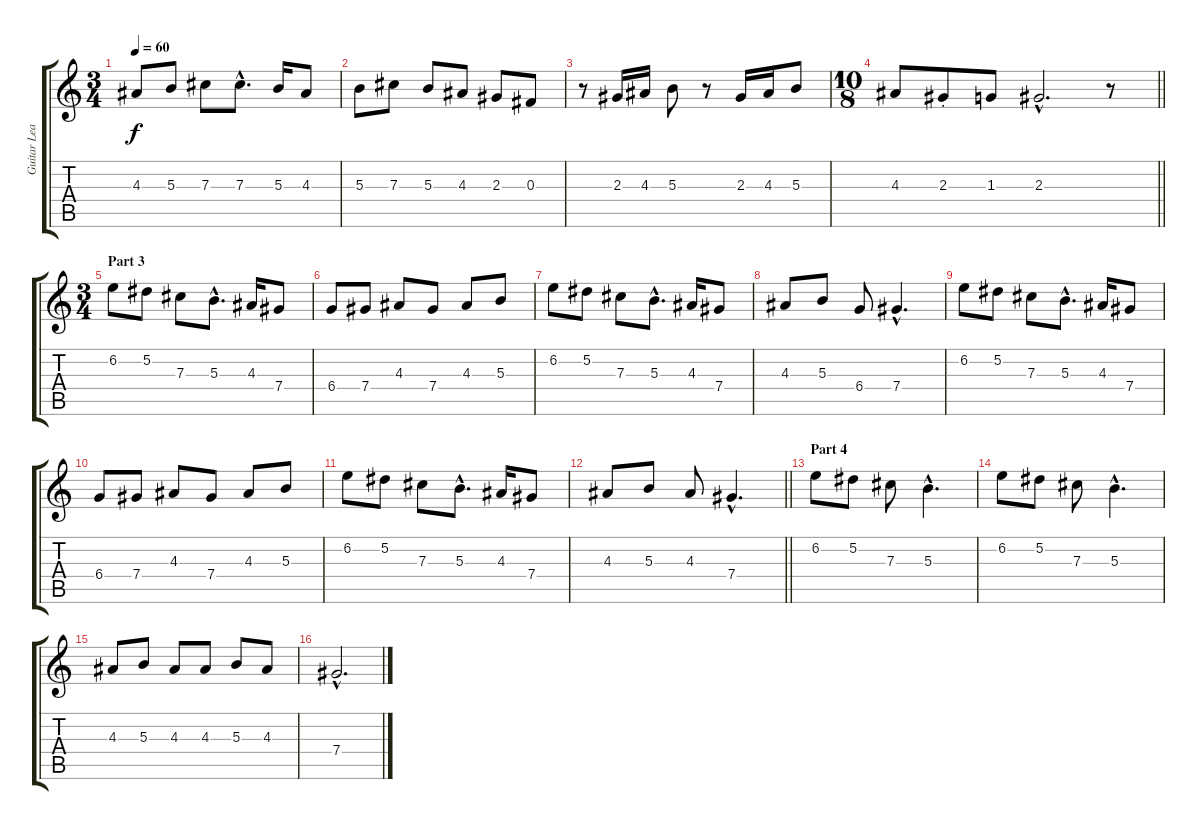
\track ("Guitar Lead 1" "Guitar Lea") {instrument acousticguitarnylon}
\staff {score tabs}
\tuning (Eb4 Bb3 Gb3 Db3 Ab2 Eb2) {hide}
\ts (3 4)
\tempo 60
\clef g2
\ks c
4.3.8{dy f} 5.3.8 7.3.8 7.3{hac}.8{d} 5.3.16 4.3.8 |
5.3.8 7.3.8 5.3.8 4.3.8 2.3.8 0.3.8 |
r.8 2.3.16 4.3.16 5.3.8 r.8 2.3.16 4.3.16 5.3.8 |
\ts (10 8)
\barLineRight lightlight
4.3.8 2.3{st}.8 1.3.8 2.3{hac}.2{d} r.8 |
\ts (3 4)
\section ("" "Part 3")
6.2.8 5.2.8 7.3.8 5.3{hac}.8{d} 4.3.16 7.4.8 |
6.4.8 7.4.8 4.3.8 7.4.8 4.3.8 5.3.8 |
6.2.8 5.2.8 7.3.8 5.3{hac}.8{d} 4.3.16 7.4.8 |
4.3.8 5.3.8 6.4.8 7.4{hac}.4{d} |
6.2.8 5.2.8 7.3.8 5.3{hac}.8{d} 4.3.16 7.4.8 |
6.4.8 7.4.8 4.3.8 7.4.8 4.3.8 5.3.8 |
6.2.8 5.2.8 7.3.8 5.3{hac}.8{d} 4.3.16 7.4.8 |
\barLineRight lightlight
4.3.8 5.3.8 4.3.8 7.4{hac}.4{d} |
\section ("" "Part 4")
6.2.8 5.2.8 7.3.8 5.3{hac}.4{d} |
6.2.8 5.2.8 7.3.8 5.3{hac}.4{d} |
4.3.8 5.3.8 4.3.8 4.3.8 5.3.8 4.3.8 |
7.4{hac}.2{d}
